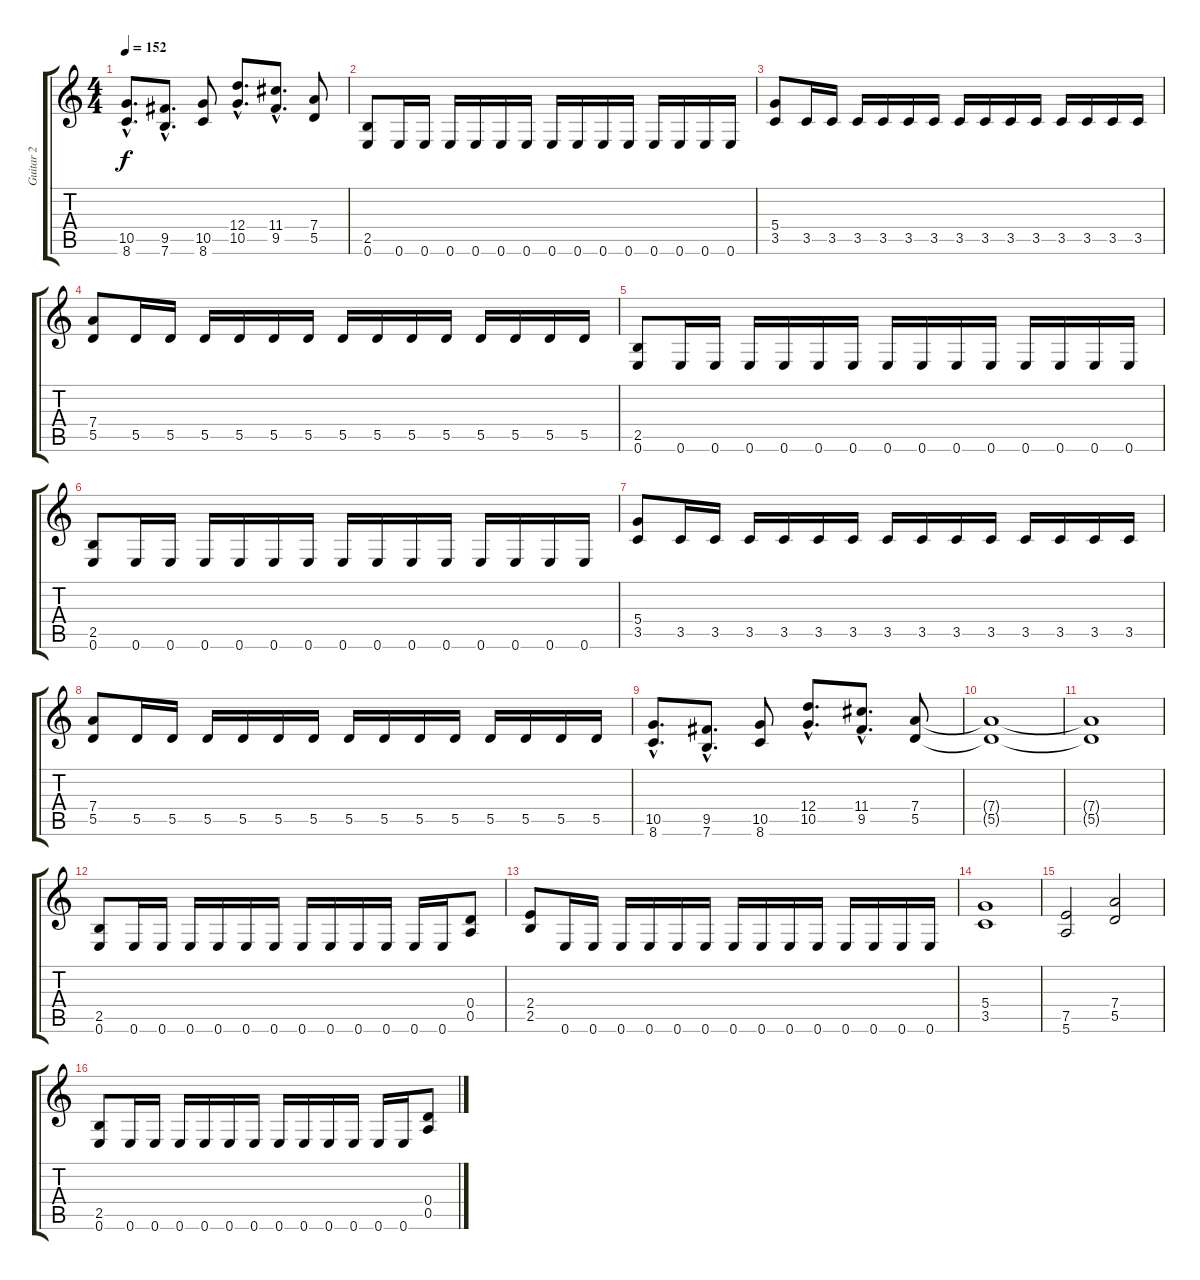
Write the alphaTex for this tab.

\track ("Guitar 2" "Guitar 2") {instrument distortionguitar}
\staff {score tabs}
\tuning (E4 B3 G3 D3 A2 E2) {hide}
\ts (4 4)
\tempo 152
\clef g2
\ks c
(10.5{hac} 8.6{hac}).8{d dy f} (9.5{hac} 7.6{hac}).8{d} (10.5 8.6).8 (12.4{hac} 10.5{hac}).8{d} (11.4{hac} 9.5{hac}).8{d} (7.4 5.5).8 |
(2.5 0.6).8 0.6.16 0.6.16 0.6.16 0.6.16 0.6.16 0.6.16 0.6.16 0.6.16 0.6.16 0.6.16 0.6.16 0.6.16 0.6.16 0.6.16 |
(5.4 3.5).8 3.5.16 3.5.16 3.5.16 3.5.16 3.5.16 3.5.16 3.5.16 3.5.16 3.5.16 3.5.16 3.5.16 3.5.16 3.5.16 3.5.16 |
(7.4 5.5).8 5.5.16 5.5.16 5.5.16 5.5.16 5.5.16 5.5.16 5.5.16 5.5.16 5.5.16 5.5.16 5.5.16 5.5.16 5.5.16 5.5.16 |
(2.5 0.6).8 0.6.16 0.6.16 0.6.16 0.6.16 0.6.16 0.6.16 0.6.16 0.6.16 0.6.16 0.6.16 0.6.16 0.6.16 0.6.16 0.6.16 |
(2.5 0.6).8 0.6.16 0.6.16 0.6.16 0.6.16 0.6.16 0.6.16 0.6.16 0.6.16 0.6.16 0.6.16 0.6.16 0.6.16 0.6.16 0.6.16 |
(5.4 3.5).8 3.5.16 3.5.16 3.5.16 3.5.16 3.5.16 3.5.16 3.5.16 3.5.16 3.5.16 3.5.16 3.5.16 3.5.16 3.5.16 3.5.16 |
(7.4 5.5).8 5.5.16 5.5.16 5.5.16 5.5.16 5.5.16 5.5.16 5.5.16 5.5.16 5.5.16 5.5.16 5.5.16 5.5.16 5.5.16 5.5.16 |
(10.5{hac} 8.6{hac}).8{d} (9.5{hac} 7.6{hac}).8{d} (10.5 8.6).8 (12.4{hac} 10.5{hac}).8{d} (11.4{hac} 9.5{hac}).8{d} (7.4 5.5).8 |
(7.4{t} 5.5{t}).1 |
(7.4{t} 5.5{t}).1 |
(2.5 0.6).8 0.6.16 0.6.16 0.6.16 0.6.16 0.6.16 0.6.16 0.6.16 0.6.16 0.6.16 0.6.16 0.6.16 0.6.16 (0.4 0.5).8 |
(2.4 2.5).8 0.6.16 0.6.16 0.6.16 0.6.16 0.6.16 0.6.16 0.6.16 0.6.16 0.6.16 0.6.16 0.6.16 0.6.16 0.6.16 0.6.16 |
(5.4 3.5).1 |
(7.5 5.6).2 (7.4 5.5).2 |
(2.5 0.6).8 0.6.16 0.6.16 0.6.16 0.6.16 0.6.16 0.6.16 0.6.16 0.6.16 0.6.16 0.6.16 0.6.16 0.6.16 (0.4 0.5).8
